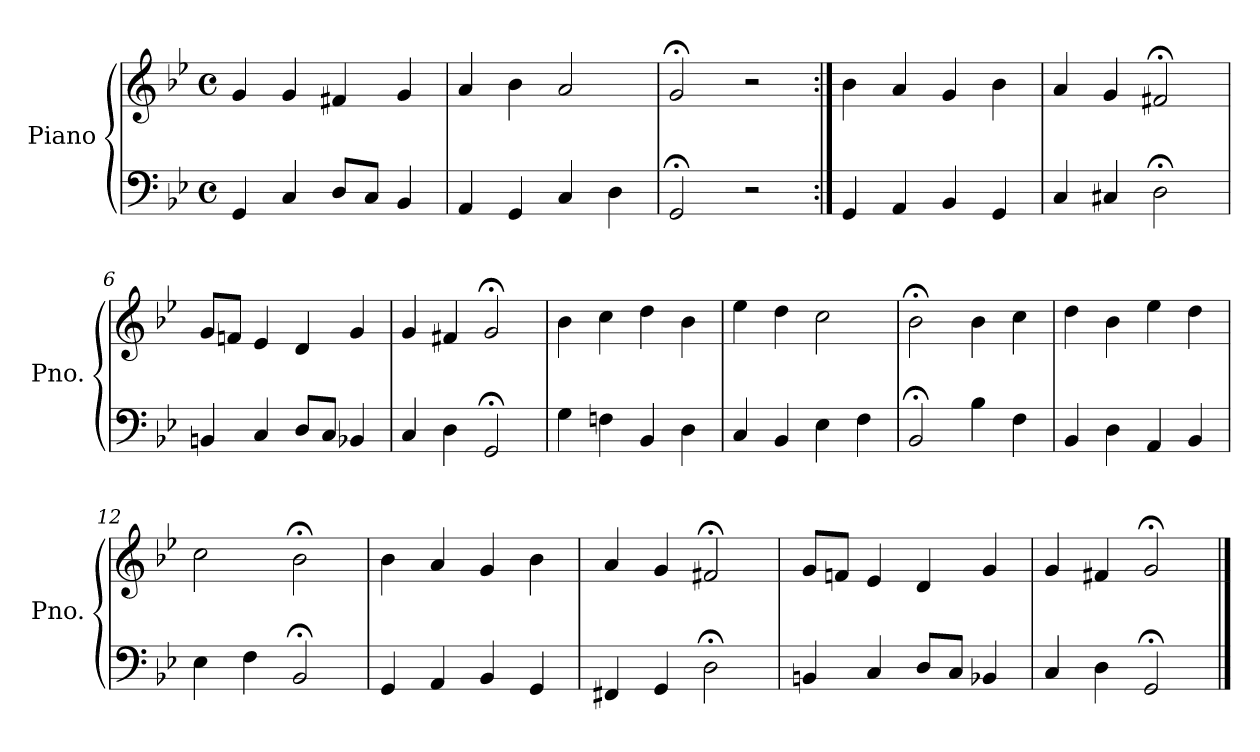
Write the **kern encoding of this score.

**kern	**kern
*part1	*part1
*staff2	*staff1
*I"Piano	*
*I'Pno.	*
*clefF4	*clefG2
*k[b-e-]	*k[b-e-]
*M4/4	*M4/4
*met(c)	*met(c)
=1	=1
4GG/	4g/
4C/	4g/
8D/L	4f#X/
8C/J	.
4BB-/	4g/
=2	=2
4AA/	4a/
4GG/	4b-\
4C/	2a/
4D\	.
=3	=3
2GG;</	2g;</
2r	2r
=4:|!	=4:|!
4GG/	4b-\
4AA/	4a/
4BB-/	4g/
4GG/	4b-\
=5	=5
4C/	4a/
4C#X/	4g/
2D;<\	2f#X;</
=6	=6
4BBn/	8g/L
.	8fn/J
4C/	4e-/
8D/L	4d/
8C/J	.
4BB-X/	4g/
=7	=7
4C/	4g/
4D\	4f#X/
2GG;</	2g;</
!!LO:LB:g=z
=8	=8
4G\	4b-\
4Fn\	4cc\
4BB-/	4dd\
4D\	4b-\
=9	=9
4C/	4ee-\
4BB-/	4dd\
4E-\	2cc\
4F\	.
=10	=10
2BB-;</	2b-;<\
4B-\	4b-\
4F\	4cc\
=11	=11
4BB-/	4dd\
4D\	4b-\
4AA/	4ee-\
4BB-/	4dd\
=12	=12
4E-\	2cc\
4F\	.
2BB-;</	2b-;<\
=13	=13
4GG/	4b-\
4AA/	4a/
4BB-/	4g/
4GG/	4b-\
=14	=14
4FF#X/	4a/
4GG/	4g/
2D;<\	2f#X;</
!!LO:LB:g=z
=15	=15
4BBn/	8g/L
.	8fn/J
4C/	4e-/
8D/L	4d/
8C/J	.
4BB-X/	4g/
=16	=16
4C/	4g/
4D\	4f#X/
2GG;</	2g;</
==	==
*-	*-
